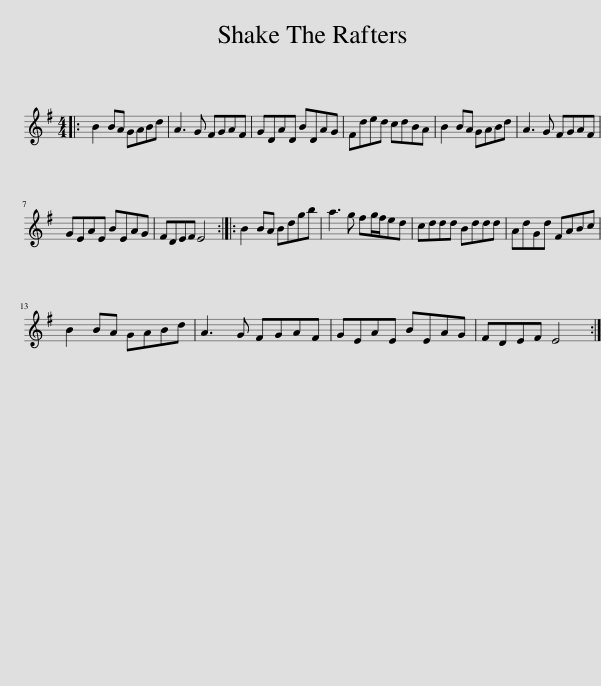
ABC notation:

X:1
L:1/8
M:4/4
I:linebreak $
K:G
V:1 treble
V:1
|: B2 BA GABd | A3 G FGAF | GDAD BDAG | Fded cdBA | B2 BA GABd | %5
 A3 G FGAF |$ GEAE BEAG | FDEF E4 :: B2 BA Bdgb | a3 g fg/f/ed | %10
 cddd Bddd | AdGd FABc |$ B2 BA GABd | A3 G FGAF | GEAE BEAG | %15
 FDEF E4 :| %16
